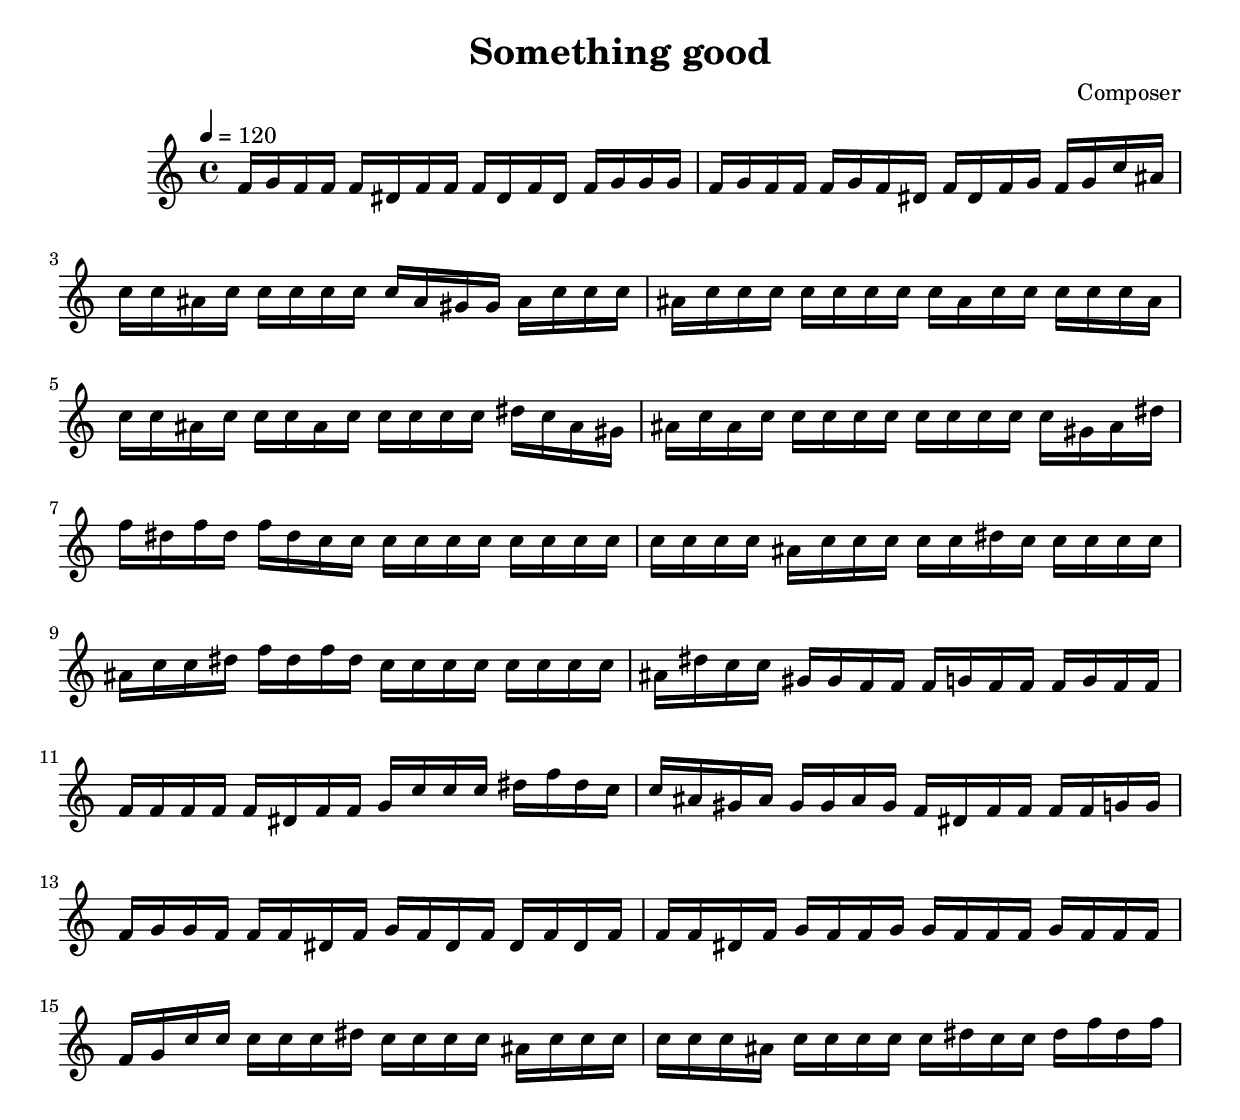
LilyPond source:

\version "2.18.2"

\header {
  title = "Something good"
  composer = "Composer"
}

\score
{
  \new Staff
  {
    \tempo 4=120
    \key c \major
    \clef treble
{ f'16 g'16 f'16 f'16 f'16 dis'16 f'16 f'16 f'16 dis'16 f'16 dis'16 f'16 g'16 g'16 g'16 f'16 g'16 f'16 f'16 f'16 g'16 f'16 dis'16 f'16 dis'16 f'16 g'16 f'16 g'16 c''16 ais'16 c''16 c''16 ais'16 c''16 c''16 c''16 c''16 c''16 c''16 ais'16 gis'16 gis'16 ais'16 c''16 c''16 c''16 ais'16 c''16 c''16 c''16 c''16 c''16 c''16 c''16 c''16 ais'16 c''16 c''16 c''16 c''16 c''16 ais'16 c''16 c''16 ais'16 c''16 c''16 c''16 ais'16 c''16 c''16 c''16 c''16 c''16 dis''16 c''16 ais'16 gis'16 ais'16 c''16 ais'16 c''16 c''16 c''16 c''16 c''16 c''16 c''16 c''16 c''16 c''16 gis'16 ais'16 dis''16 f''16 dis''16 f''16 dis''16 f''16 dis''16 c''16 c''16 c''16 c''16 c''16 c''16 c''16 c''16 c''16 c''16 c''16 c''16 c''16 c''16 ais'16 c''16 c''16 c''16 c''16 c''16 dis''16 c''16 c''16 c''16 c''16 c''16 ais'16 c''16 c''16 dis''16 f''16 dis''16 f''16 dis''16 c''16 c''16 c''16 c''16 c''16 c''16 c''16 c''16 ais'16 dis''16 c''16 c''16 gis'16 gis'16 f'16 f'16 f'16 g'16 f'16 f'16 f'16 g'16 f'16 f'16 f'16 f'16 f'16 f'16 f'16 dis'16 f'16 f'16 g'16 c''16 c''16 c''16 dis''16 f''16 dis''16 c''16 c''16 ais'16 gis'16 ais'16 gis'16 gis'16 ais'16 gis'16 f'16 dis'16 f'16 f'16 f'16 f'16 g'16 g'16 f'16 g'16 g'16 f'16 f'16 f'16 dis'16 f'16 g'16 f'16 dis'16 f'16 dis'16 f'16 dis'16 f'16 f'16 f'16 dis'16 f'16 g'16 f'16 f'16 g'16 g'16 f'16 f'16 f'16 g'16 f'16 f'16 f'16 f'16 g'16 c''16 c''16 c''16 c''16 c''16 dis''16 c''16 c''16 c''16 c''16 ais'16 c''16 c''16 c''16 c''16 c''16 c''16 ais'16 c''16 c''16 c''16 c''16 c''16 dis''16 c''16 c''16 dis''16 f''16 dis''16 f''16 } \\ 
  } % Staff


  \layout {
    \context { \RemoveEmptyStaffContext }
  }
  \midi { }
} % score